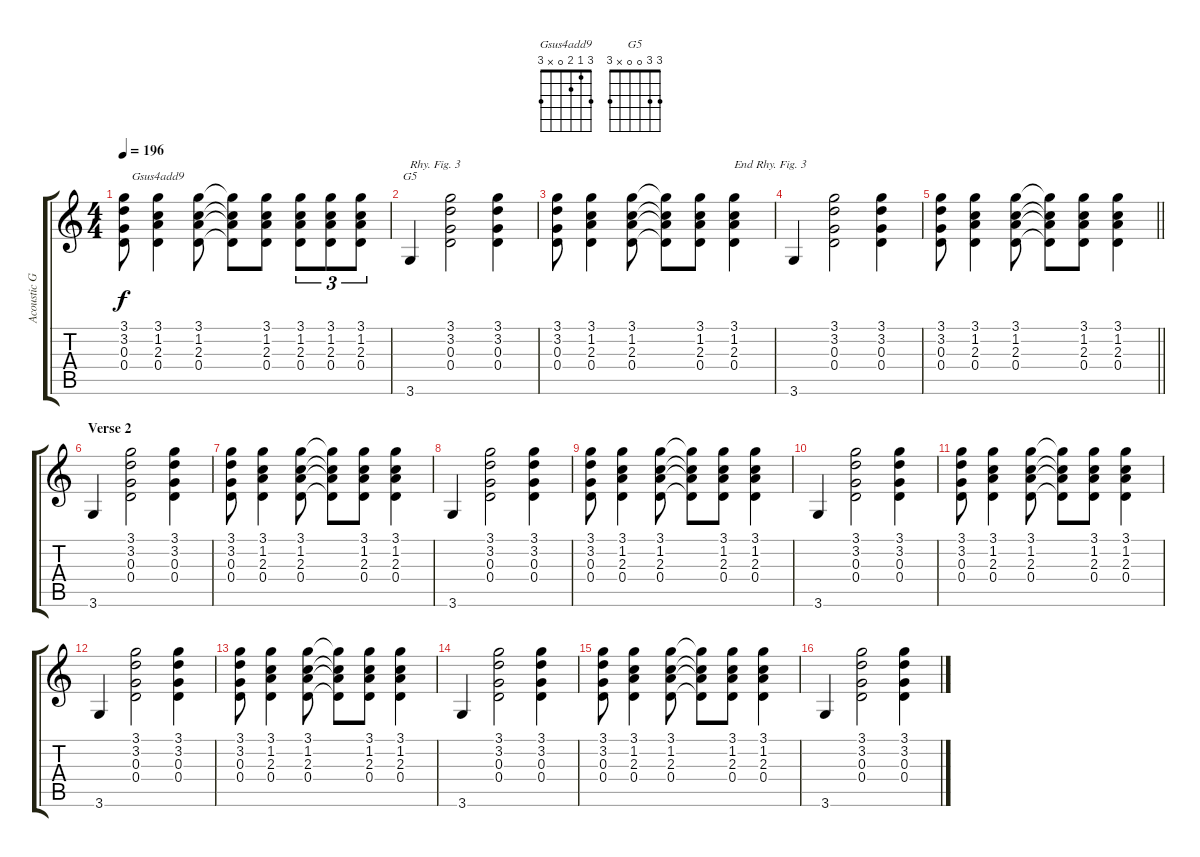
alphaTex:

\track ("Acoustic Guitar" "Acoustic G") {instrument acousticguitarsteel}
\staff {score tabs}
\tuning (E4 B3 G3 D3 A2 E2) {hide}
\chord ("Gsus4add9" 3 1 2 0 x 3)
\chord ("G5" 3 3 0 0 x 3)
\ts (4 4)
\tempo 196
\clef g2
\ks c
(3.1 3.2 0.3 0.4).8{dy f} (3.1 1.2 2.3 0.4).4{ch "Gsus4add9"} (3.1 1.2 2.3 0.4).8 (3.1{t} 1.2{t} 2.3{t} 0.4{t}).8 (3.1 1.2 2.3 0.4).8 (3.1 1.2 2.3 0.4).8{tu (3 2)} (3.1 1.2 2.3 0.4).8{tu (3 2)} (3.1 1.2 2.3 0.4).8{tu (3 2)} |
3.6.4{ch "G5" txt "Rhy. Fig. 3"} (3.1 3.2 0.3 0.4).2 (3.1 3.2 0.3 0.4).4 |
(3.1 3.2 0.3 0.4).8 (3.1 1.2 2.3 0.4).4 (3.1 1.2 2.3 0.4).8 (3.1{t} 1.2{t} 2.3{t} 0.4{t}).8 (3.1 1.2 2.3 0.4).8 (3.1 1.2 2.3 0.4).4{txt "End Rhy. Fig. 3"} |
3.6.4 (3.1 3.2 0.3 0.4).2 (3.1 3.2 0.3 0.4).4 |
\barLineRight lightlight
(3.1 3.2 0.3 0.4).8 (3.1 1.2 2.3 0.4).4 (3.1 1.2 2.3 0.4).8 (3.1{t} 1.2{t} 2.3{t} 0.4{t}).8 (3.1 1.2 2.3 0.4).8 (3.1 1.2 2.3 0.4).4 |
\section ("" "Verse 2")
3.6.4 (3.1 3.2 0.3 0.4).2 (3.1 3.2 0.3 0.4).4 |
(3.1 3.2 0.3 0.4).8 (3.1 1.2 2.3 0.4).4 (3.1 1.2 2.3 0.4).8 (3.1{t} 1.2{t} 2.3{t} 0.4{t}).8 (3.1 1.2 2.3 0.4).8 (3.1 1.2 2.3 0.4).4 |
3.6.4 (3.1 3.2 0.3 0.4).2 (3.1 3.2 0.3 0.4).4 |
(3.1 3.2 0.3 0.4).8 (3.1 1.2 2.3 0.4).4 (3.1 1.2 2.3 0.4).8 (3.1{t} 1.2{t} 2.3{t} 0.4{t}).8 (3.1 1.2 2.3 0.4).8 (3.1 1.2 2.3 0.4).4 |
3.6.4 (3.1 3.2 0.3 0.4).2 (3.1 3.2 0.3 0.4).4 |
(3.1 3.2 0.3 0.4).8 (3.1 1.2 2.3 0.4).4 (3.1 1.2 2.3 0.4).8 (3.1{t} 1.2{t} 2.3{t} 0.4{t}).8 (3.1 1.2 2.3 0.4).8 (3.1 1.2 2.3 0.4).4 |
3.6.4 (3.1 3.2 0.3 0.4).2 (3.1 3.2 0.3 0.4).4 |
(3.1 3.2 0.3 0.4).8 (3.1 1.2 2.3 0.4).4 (3.1 1.2 2.3 0.4).8 (3.1{t} 1.2{t} 2.3{t} 0.4{t}).8 (3.1 1.2 2.3 0.4).8 (3.1 1.2 2.3 0.4).4 |
3.6.4 (3.1 3.2 0.3 0.4).2 (3.1 3.2 0.3 0.4).4 |
(3.1 3.2 0.3 0.4).8 (3.1 1.2 2.3 0.4).4 (3.1 1.2 2.3 0.4).8 (3.1{t} 1.2{t} 2.3{t} 0.4{t}).8 (3.1 1.2 2.3 0.4).8 (3.1 1.2 2.3 0.4).4 |
3.6.4 (3.1 3.2 0.3 0.4).2 (3.1 3.2 0.3 0.4).4
